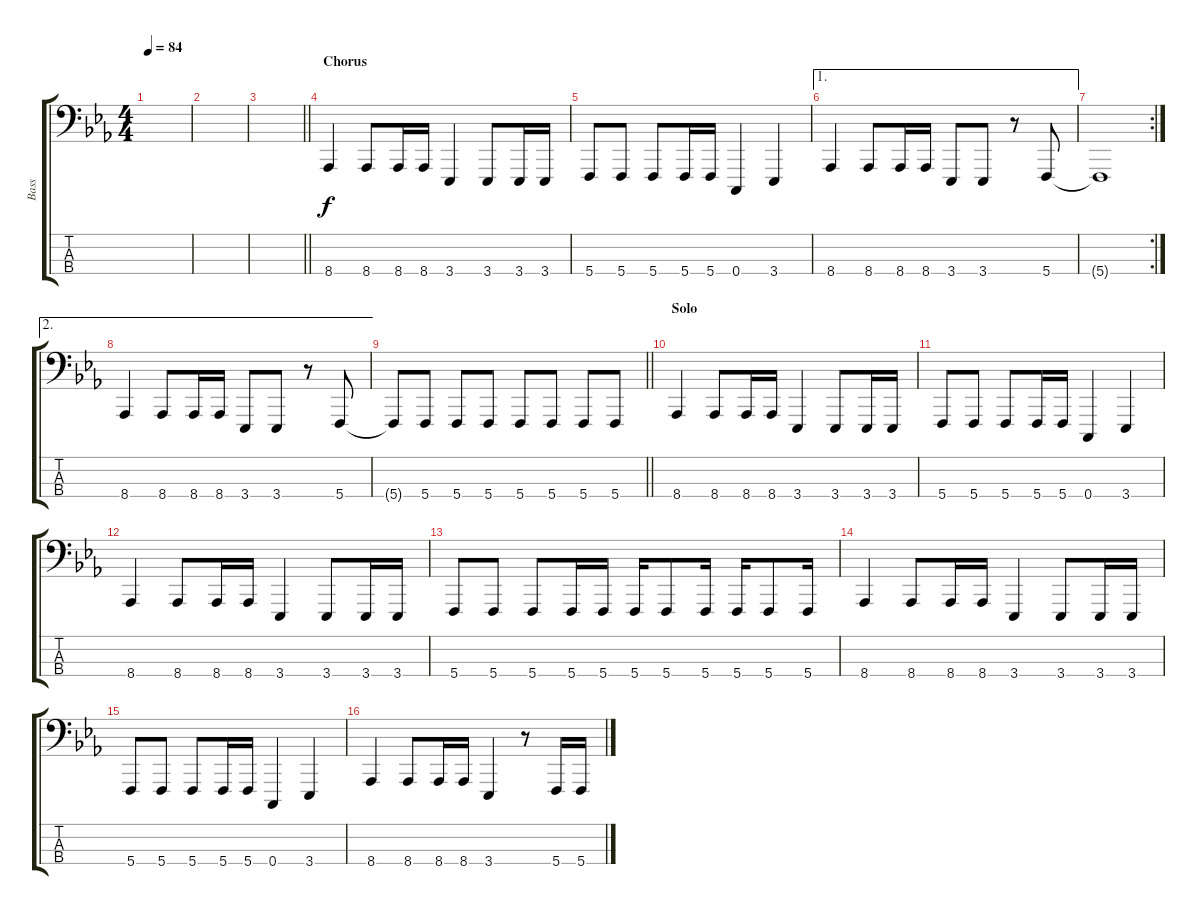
\track ("Bass" "Bass") {instrument brightacousticpiano}
\staff {score tabs}
\tuning (F2 C2 G1 C1) {hide}
\ts (4 4)
\tempo 84
\clef f4
\ks cminor
|
|
\barLineRight lightlight
|
\section ("" "Chorus")
8.4.4 8.4.8 8.4.16 8.4.16 3.4.4 3.4.8 3.4.16 3.4.16 |
5.4.8 5.4.8 5.4.8 5.4.16 5.4.16 0.4.4 3.4.4 |
\ae 1
8.4.4 8.4.8 8.4.16 8.4.16 3.4.8 3.4.8 r.8 5.4.8 |
\rc 2
5.4{t}.1 |
\ae 2
8.4.4 8.4.8 8.4.16 8.4.16 3.4.8 3.4.8 r.8 5.4.8 |
\barLineRight lightlight
5.4{t}.8 5.4.8 5.4.8 5.4.8 5.4.8 5.4.8 5.4.8 5.4.8 |
\section ("" "Solo")
8.4.4 8.4.8 8.4.16 8.4.16 3.4.4 3.4.8 3.4.16 3.4.16 |
5.4.8 5.4.8 5.4.8 5.4.16 5.4.16 0.4.4 3.4.4 |
8.4.4 8.4.8 8.4.16 8.4.16 3.4.4 3.4.8 3.4.16 3.4.16 |
5.4.8 5.4.8 5.4.8 5.4.16 5.4.16 5.4.16 5.4.8 5.4.16 5.4.16 5.4.8 5.4.16 |
8.4.4 8.4.8 8.4.16 8.4.16 3.4.4 3.4.8 3.4.16 3.4.16 |
5.4.8 5.4.8 5.4.8 5.4.16 5.4.16 0.4.4 3.4.4 |
8.4.4 8.4.8 8.4.16 8.4.16 3.4.4 r.8 5.4.16 5.4.16
